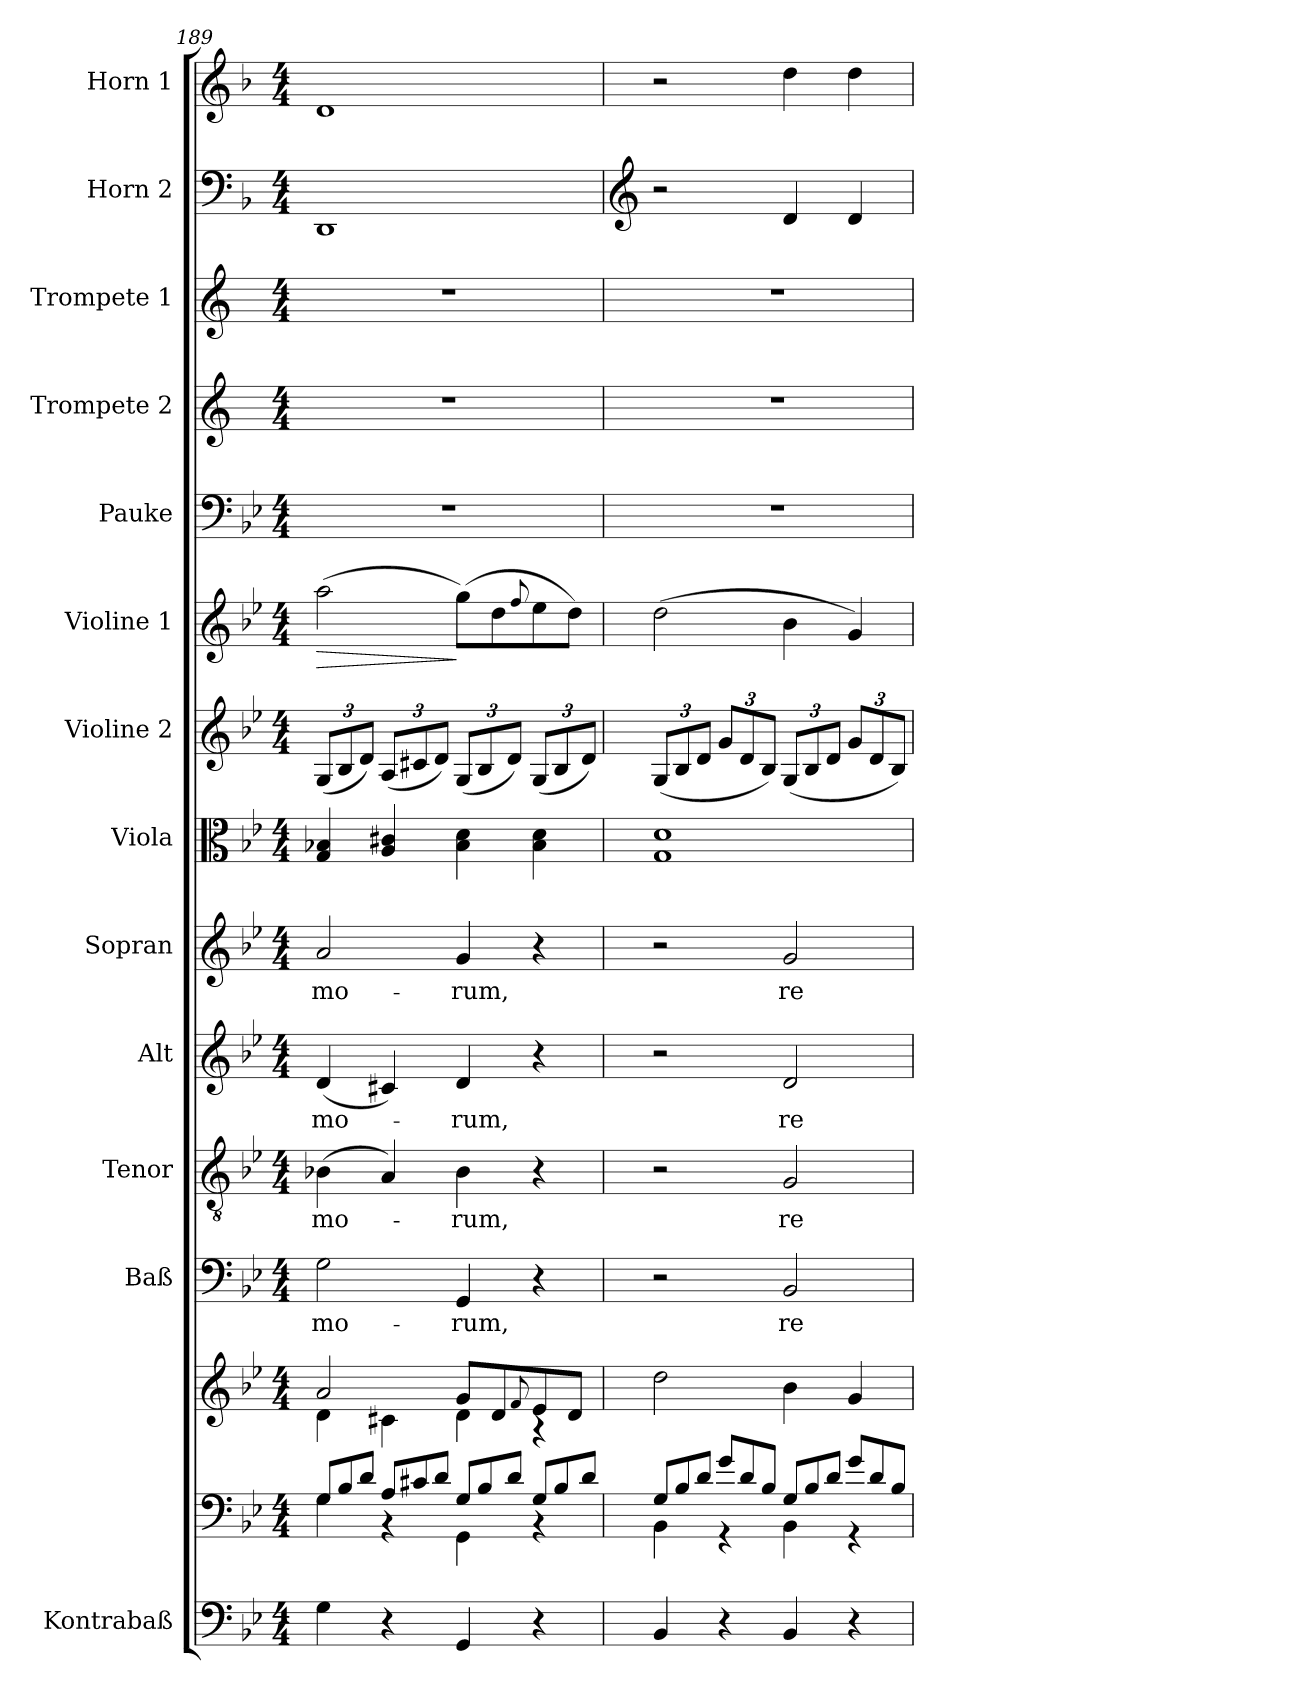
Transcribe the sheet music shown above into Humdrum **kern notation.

**kern	**kern	**kern	**kern	**text	**kern	**text	**kern	**text	**kern	**text	**kern	**kern	**kern	**dynam	**kern	**kern	**kern	**kern	**kern
*part14	*part13	*part13	*part12	*part12	*part11	*part11	*part10	*part10	*part9	*part9	*part8	*part7	*part6	*part6	*part5	*part4	*part3	*part2	*part1
*staff15	*staff14	*staff13	*staff12	*staff12	*staff11	*staff11	*staff10	*staff10	*staff9	*staff9	*staff8	*staff7	*staff6	*staff6	*staff5	*staff4	*staff3	*staff2	*staff1
*I"Kontrabaß	*	*	*I"Baß	*	*I"Tenor	*	*I"Alt	*	*I"Sopran	*	*I"Viola	*I"Violine 2	*I"Violine 1	*	*I"Pauke	*I"Trompete 2	*I"Trompete 1	*I"Horn 2	*I"Horn 1
*I'Kb.	*	*	*	*	*	*	*	*	*	*	*I'Vla.	*I'Vl. 2	*I'Vl. 1	*	*	*I'Tr. 2	*I'Tr. 1	*I'Hr. 2	*I'Hr. 1
*clefF4	*clefF4	*clefG2	*clefF4	*	*clefGv2	*	*clefG2	*	*clefG2	*	*clefC3	*clefG2	*clefG2	*	*clefF4	*clefG2	*clefG2	*clefF4	*clefG2
*ITrd7c12	*	*	*	*	*	*	*	*	*	*	*	*	*	*	*	*ITrd1c2	*ITrd1c2	*ITrd4c7	*ITrd4c7
*k[b-e-]	*k[b-e-]	*k[b-e-]	*k[b-e-]	*	*k[b-e-]	*	*k[b-e-]	*	*k[b-e-]	*	*k[b-e-]	*k[b-e-]	*k[b-e-]	*	*k[b-e-]	*k[b-e-]	*k[b-e-]	*k[b-e-]	*k[b-e-]
*B-:	*B-:	*B-:	*B-:	*	*B-:	*	*B-:	*	*B-:	*	*B-:	*B-:	*B-:	*	*B-:	*B-:	*B-:	*B-:	*B-:
*M4/4	*M4/4	*M4/4	*M4/4	*	*M4/4	*	*M4/4	*	*M4/4	*	*M4/4	*M4/4	*M4/4	*	*M4/4	*M4/4	*M4/4	*M4/4	*M4/4
*	*Xtuplet	*	*	*	*	*	*	*	*	*	*	*	*	*	*	*	*	*	*
=189	=189	=189	=189	=189	=189	=189	=189	=189	=189	=189	=189	=189	=189	=189	=189	=189	=189	=189	=189
*	*^	*^	*	*	*	*	*	*	*	*	*	*	*	*	*	*	*	*	*
!	!	!	!	!	!	!LO:LY:b	!	!LO:LY:b	!	!LO:LY:b	!	!LO:LY:b	!	!	!	!LO:HP:b	!	!	!	!	!
4GG\	12G/L	4G\	2a/	4d\	2G\	-mo-	(>4B-X\	-mo-	(<4d/	-mo-	2a/	-mo-	4G/ 4B-X/	(<12G/L	(>2aa\	>	1r	1r	1r	1GGG	1G
.	12B-/	.	.	.	.	.	.	.	.	.	.	.	.	12B-/	.	.	.	.	.	.	.
.	12d/J	.	.	.	.	.	.	.	.	.	.	.	.	12d/J)	.	.	.	.	.	.	.
4r	12A/L	4rBB	.	4c#X\	.	.	4A/)	.	4c#X/)	.	.	.	4A/ 4c#X/	(<12A/L	.	.	.	.	.	.	.
.	12c#X/	.	.	.	.	.	.	.	.	.	.	.	.	12c#X/	.	.	.	.	.	.	.
.	12d/J	.	.	.	.	.	.	.	.	.	.	.	.	12d/J)	.	.	.	.	.	.	.
!	!	!	!	!	!	!LO:LY:b	!	!LO:LY:b	!	!LO:LY:b	!	!LO:LY:b	!	!	!	!	!	!	!	!	!
4GGG/	12G/L	4GG\	8g/L	4d\	4GG/	-rum,	4B-\	-rum,	4d/	-rum,	4g/	-rum,	4B-\ 4d\	(<12G/L	(>8gg\L)	]	.	.	.	.	.
.	12B-/	.	.	.	.	.	.	.	.	.	.	.	.	12B-/	.	.	.	.	.	.	.
.	.	.	8d/	.	.	.	.	.	.	.	.	.	.	.	8dd\	.	.	.	.	.	.
.	12d/J	.	.	.	.	.	.	.	.	.	.	.	.	12d/J)	.	.	.	.	.	.	.
.	.	.	8qqf/	.	.	.	.	.	.	.	.	.	.	.	8qqff/	.	.	.	.	.	.
4r	12G/L	4rBB	8e-/	4rG	4r	.	4r	.	4r	.	4r	.	4B-\ 4d\	(<12G/L	8ee-\	.	.	.	.	.	.
.	12B-/	.	.	.	.	.	.	.	.	.	.	.	.	12B-/	.	.	.	.	.	.	.
.	.	.	8d/J	.	.	.	.	.	.	.	.	.	.	.	8dd\J)	.	.	.	.	.	.
.	12d/J	.	.	.	.	.	.	.	.	.	.	.	.	12d/J)	.	.	.	.	.	.	.
*	*	*	*v	*v	*	*	*	*	*	*	*	*	*	*	*	*	*	*	*	*	*
!!LO:PB:g=z
=190	=190	=190	=190	=190	=190	=190	=190	=190	=190	=190	=190	=190	=190	=190	=190	=190	=190	=190	=190	=190
*	*	*	*	*	*	*	*	*	*	*	*	*	*	*	*	*	*	*	*clefG2	*
4BBB-/	12G/L	4BB-\	2dd\	2r	.	2r	.	2r	.	2r	.	1G 1d	(<12G/L	(>2dd\	.	1r	1r	1r	2r	2r
.	12B-/	.	.	.	.	.	.	.	.	.	.	.	12B-/	.	.	.	.	.	.	.
.	12d/J	.	.	.	.	.	.	.	.	.	.	.	12d/J	.	.	.	.	.	.	.
4r	12g/L	4r	.	.	.	.	.	.	.	.	.	.	12g/L	.	.	.	.	.	.	.
.	12d/	.	.	.	.	.	.	.	.	.	.	.	12d/	.	.	.	.	.	.	.
.	12B-/J	.	.	.	.	.	.	.	.	.	.	.	12B-/J)	.	.	.	.	.	.	.
!	!	!	!	!	!LO:LY:b	!	!LO:LY:b	!	!LO:LY:b	!	!LO:LY:b	!	!	!	!	!	!	!	!	!
4BBB-/	12G/L	4BB-\	4b-\	2BB-/	re-	2G/	re-	2d/	re-	2g/	re-	.	(<12G/L	4b-\	.	.	.	.	4G/	4g\
.	12B-/	.	.	.	.	.	.	.	.	.	.	.	12B-/	.	.	.	.	.	.	.
.	12d/J	.	.	.	.	.	.	.	.	.	.	.	12d/J	.	.	.	.	.	.	.
4r	12g/L	4r	4g/	.	.	.	.	.	.	.	.	.	12g/L	4g/)	.	.	.	.	4G/	4g\
.	12d/	.	.	.	.	.	.	.	.	.	.	.	12d/	.	.	.	.	.	.	.
.	12B-/J	.	.	.	.	.	.	.	.	.	.	.	12B-/J)	.	.	.	.	.	.	.
*	*v	*v	*	*	*	*	*	*	*	*	*	*	*	*	*	*	*	*	*	*
=	=	=	=	=	=	=	=	=	=	=	=	=	=	=	=	=	=	=	=
*-	*-	*-	*-	*-	*-	*-	*-	*-	*-	*-	*-	*-	*-	*-	*-	*-	*-	*-	*-
